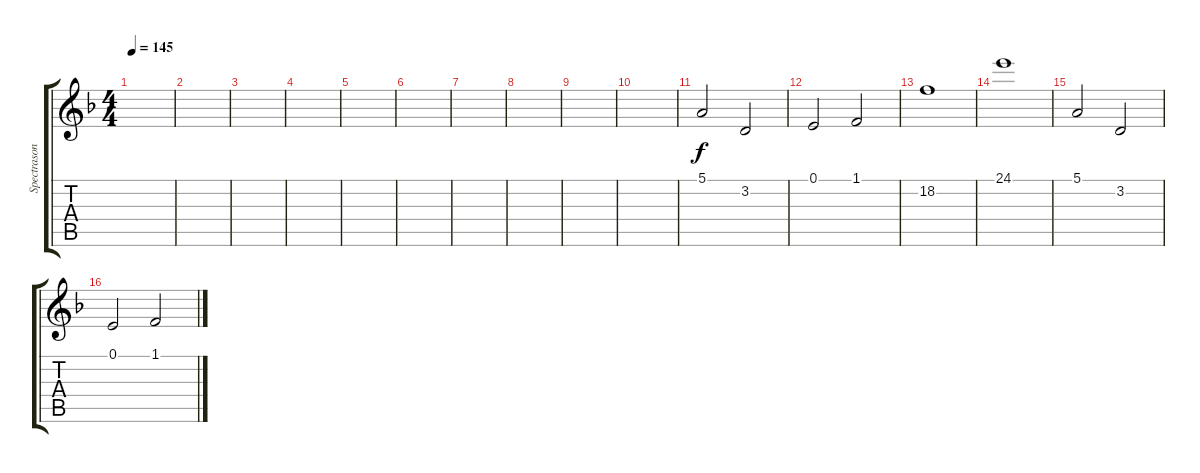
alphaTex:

\track ("Spectrasonics Omnisphere" "Spectrason") {instrument tremolostrings}
\staff {score tabs}
\tuning (E4 B3 G3 D3 A2 E2) {hide}
\ts (4 4)
\tempo 145
\clef g2
\ks f
|
|
|
|
|
|
|
|
|
|
5.1.2 3.2.2 |
0.1.2 1.1.2 |
18.2.1 |
24.1.1 |
5.1.2 3.2.2 |
0.1.2 1.1.2
